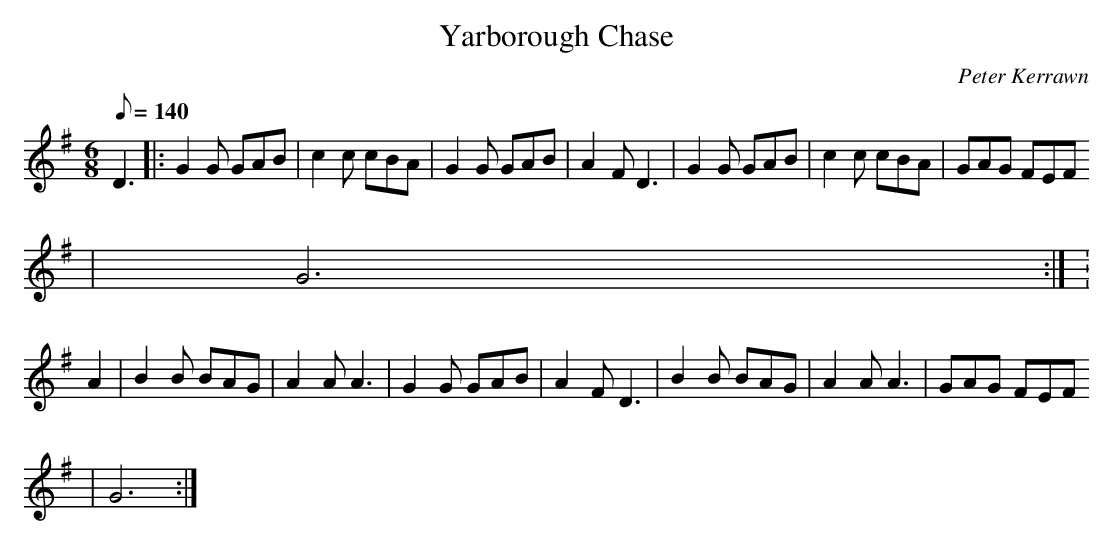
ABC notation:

X:1
T:Yarborough Chase
M:6/8
L:1/8
Q:140
C:Peter Kerrawn
K:G
D3 |: G2G GAB | c2c cBA | G2G GAB | A2F D3| G2G GAB | c2c cBA | GAG FEF
|  G6 :| :
A2 | B2B BAG | A2 A A3 | G2G GAB | A2F D3 | B2B BAG | A2A  A3 | GAG FEF
| G6 :|
